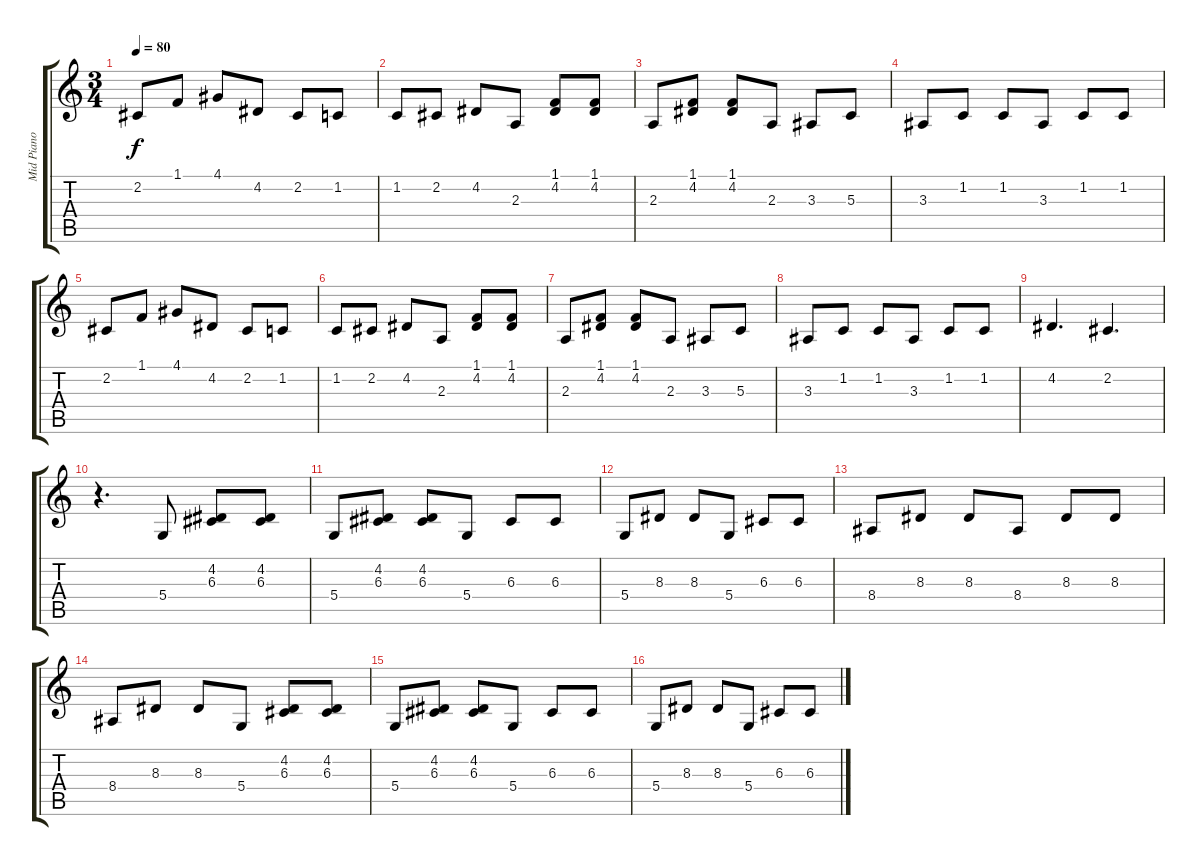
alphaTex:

\track ("Mid Piano" "Mid Piano") {instrument acousticgrandpiano}
\staff {score tabs}
\tuning (E4 B3 G3 D3 A2 E2) {hide}
\ts (3 4)
\tempo 80
\clef g2
\ks c
2.2.8{dy f} 1.1.8 4.1.8 4.2.8 2.2.8 1.2.8 |
1.2.8 2.2.8 4.2.8 2.3.8 (1.1 4.2).8 (1.1 4.2).8 |
2.3.8 (1.1 4.2).8 (1.1 4.2).8 2.3.8 3.3.8 5.3.8 |
3.3.8 1.2.8 1.2.8 3.3.8 1.2.8 1.2.8 |
2.2.8 1.1.8 4.1.8 4.2.8 2.2.8 1.2.8 |
1.2.8 2.2.8 4.2.8 2.3.8 (1.1 4.2).8 (1.1 4.2).8 |
2.3.8 (1.1 4.2).8 (1.1 4.2).8 2.3.8 3.3.8 5.3.8 |
3.3.8 1.2.8 1.2.8 3.3.8 1.2.8 1.2.8 |
4.2.4{d} 2.2.4{d} |
r.4{d} 5.4.8 (4.2 6.3).8 (4.2 6.3).8 |
5.4.8 (4.2 6.3).8 (4.2 6.3).8 5.4.8 6.3.8 6.3.8 |
5.4.8 8.3.8 8.3.8 5.4.8 6.3.8 6.3.8 |
8.4.8 8.3.8 8.3.8 8.4.8 8.3.8 8.3.8 |
8.4.8 8.3.8 8.3.8 5.4.8 (4.2 6.3).8 (4.2 6.3).8 |
5.4.8 (4.2 6.3).8 (4.2 6.3).8 5.4.8 6.3.8 6.3.8 |
5.4.8 8.3.8 8.3.8 5.4.8 6.3.8 6.3.8
